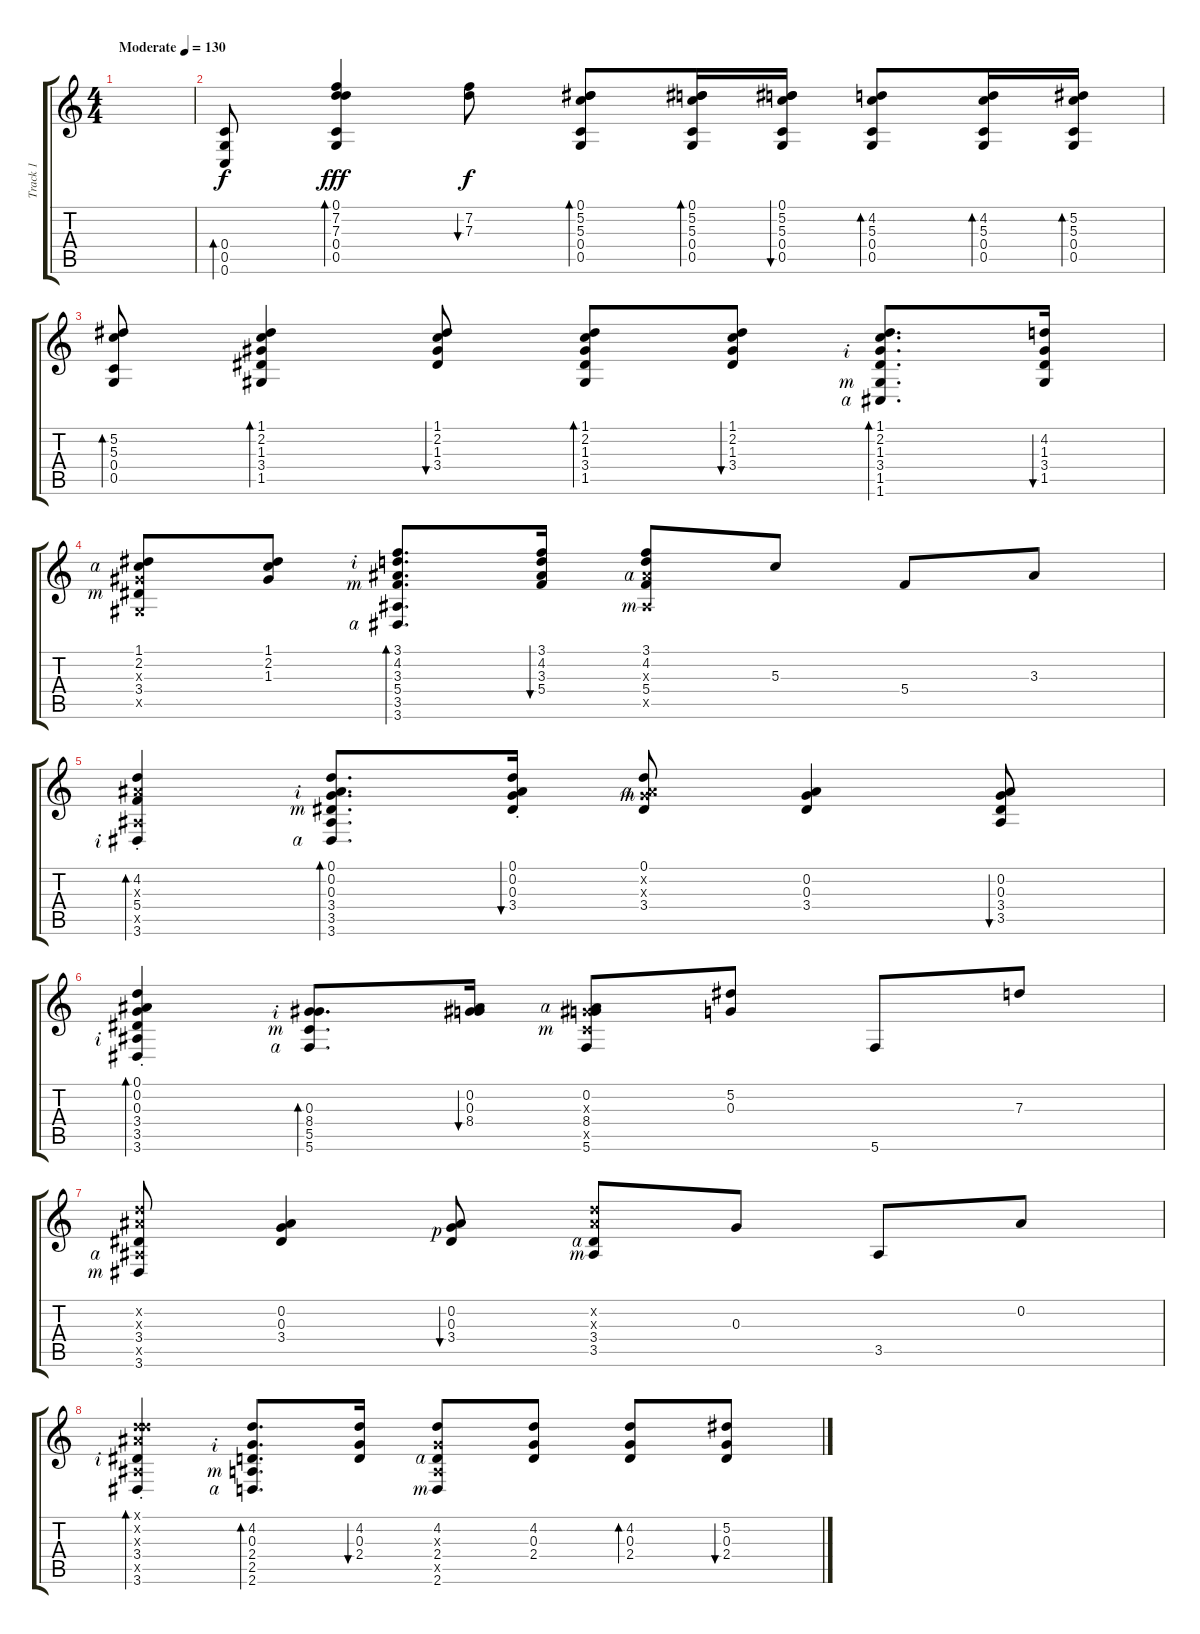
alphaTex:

\track ("Track 1" "Track 1") {instrument acousticguitarsteel}
\staff {score tabs}
\tuning (D4 Bb3 G3 C3 G2 C2) {hide}
\ts (4 4)
\tempo (130 "Moderate")
\clef g2
\ks c
|
(0.4 0.5 0.6).8{bd 30} (0.1 7.2 7.3 0.4 0.5).4{bd 30 dy fff} (7.2 7.3).8{bu 30 dy f} (0.1 5.2 5.3 0.4 0.5).8{bd 30} (0.1 5.2 5.3 0.4 0.5).16{bd 30} (0.1 5.2 5.3 0.4 0.5).16{bu 30} (4.2 5.3 0.4 0.5).8{bd 30} (4.2 5.3 0.4 0.5).16{bd 30} (5.2 5.3 0.4 0.5).16{bd 30} |
(5.2 5.3 0.4 0.5).8{bd 30} (1.1 2.2 1.3 3.4 1.5).4{bd 30} (1.1 2.2 1.3 3.4).8{bu 30} (1.1 2.2 1.3 3.4 1.5).8{bd 120} (1.1 2.2 1.3 3.4).8{bu 30} (1.1 2.2 1.3{rf 2} 3.4 1.5{rf 3} 1.6{rf 4}).8{d bd 480} (4.2 1.3 3.4 1.5).16{bu 30} |
(1.1 2.2{rf 4} 1.3{x} 3.4{rf 3} 1.5{x}).8 (1.1 2.2 1.3).8 (3.1 4.2{rf 2} 3.3 5.4{rf 3} 3.5 3.6{rf 4}).8{d bd 480} (3.1 4.2 3.3 5.4).16{bu 30} (3.1 4.2 3.3{x rf 4} 5.4 3.5{x rf 3}).8 5.3.8 5.4.8 3.3.8 |
(4.2{st} 3.3{x} 5.4{st} 3.5{x} 3.6{st rf 2}).4{bd 30} (0.1 0.2{rf 2} 0.3 3.4{rf 3} 3.5 3.6{rf 4}).8{d bd 480} (0.1{st} 0.2{st} 0.3{st} 3.4{st}).16{bu 30} (0.1 0.2{x rf 4} 0.3{x rf 3} 3.4).8 (0.2 0.3 3.4).4 (0.2 0.3 3.4 3.5).8{bu 30} |
(0.1{st} 0.2{st} 0.3{st} 3.4{st} 3.5{st rf 2} 3.6{st}).4{bd 30} (0.3 8.4{rf 2} 5.5{rf 3} 5.6{rf 4}).8{d bd 480} (0.2 0.3 8.4).16{bu 30} (0.2{rf 4} 0.3{x} 8.4 5.5{x rf 3} 5.6).8 (5.2 0.3).8 5.6.8 7.3.8 |
(0.2{x} 7.3{x} 3.4 3.5{x rf 4} 3.6{rf 3}).8 (0.2 0.3 3.4).4 (0.2 0.3{rf 1} 3.4).8{bu 30} (0.2{x} 7.3{x} 3.4{rf 4} 3.5{rf 3}).8 0.3.8 3.5.8 0.2.8 |
(0.1{x} 0.2{x} 7.3{x} 3.4{st rf 2} 3.5{x} 3.6{st}).4{bd 30} (4.2 0.3{rf 2} 2.4 2.5{rf 3} 2.6{rf 4}).8{d bd 480} (4.2 0.3 2.4).16{bu 30} (4.2 0.3{x} 2.4{rf 4} 2.5{x} 2.6{rf 3}).8 (4.2 0.3 2.4).8 (4.2 0.3 2.4).8{bd 30} (5.2 0.3 2.4).8{bu 30}
